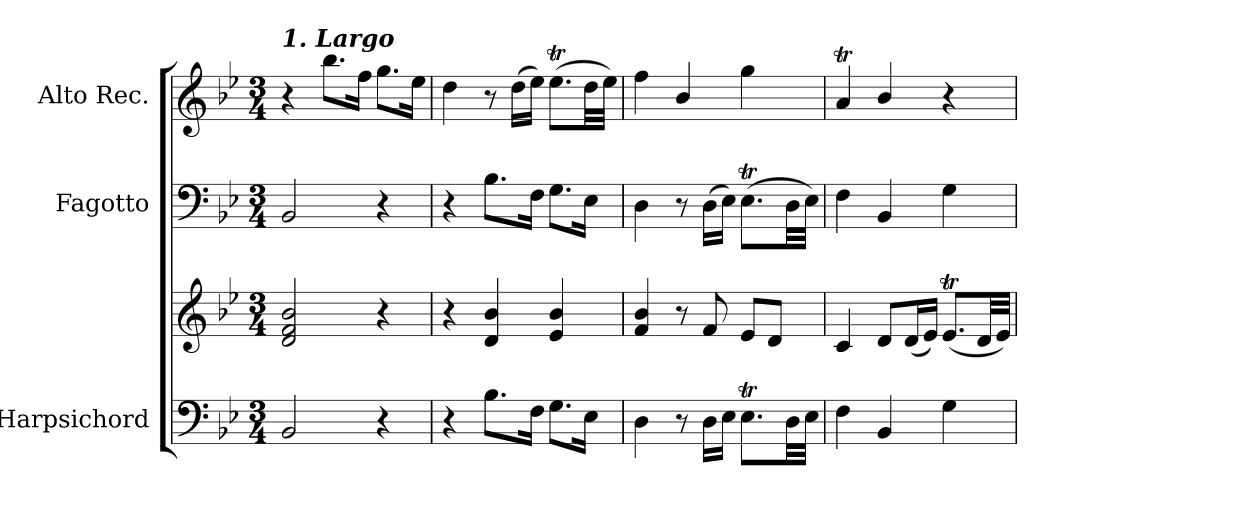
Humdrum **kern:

**kern	**kern	**kern	**kern
*part3	*part3	*part2	*part1
*staff4	*staff3	*staff2	*staff1
*I"Harpsichord	*	*I"Fagotto	*I"Alto Rec.
*I'Hch.	*	*	*I'A.
*clefF4	*clefG2	*clefF4	*clefG2
*k[b-e-]	*k[b-e-]	*k[b-e-]	*k[b-e-]
*M3/4	*M3/4	*M3/4	*M3/4
*MM60	*MM60	*MM60	*MM60
=1	=1	=1	=1
!	!	!	!LO:TX:a:Bi:t=1. Largo
2BB-/	2d/ 2f/ 2b-/	2BB-/	4r
.	.	.	8.bb-\L
.	.	.	16ff\Jk
4r	4r	4r	8.gg\L
.	.	.	16ee-\Jk
=2	=2	=2	=2
4r	4r	4r	4dd\
8.B-\L	4d/ 4b-/	8.B-\L	8r
.	.	.	(>16dd\LL
16F\Jk	.	16F\Jk	16ee-\JJ)
8.G\L	4e-/ 4b-/	8.G\L	(>8.ee-T\L
16E-\Jk	.	16E-\Jk	32dd\LL
.	.	.	32ee-\JJJ)
=3	=3	=3	=3
4D\	4f/ 4b-/	4D\	4ff\
8r	8r	8r	4b-/
16D\LL	8f/	(>16D\LL	.
16E-\JJ	.	16E-\JJ)	.
8.E-T\L	8e-/L	(>8.E-T\L	4gg\
.	8d/J	.	.
32D\LL	.	32D\LL	.
32E-\JJJ	.	32E-\JJJ)	.
=4	=4	=4	=4
4F\	4c/	4F\	4at/
4BB-/	8d/L	4BB-/	4b-/
.	(16d/L	.	.
.	16e-/JJ)	.	.
4G\	(8.e-T/L	4G\	4r
.	32d/LL	.	.
.	32e-/JJJ)	.	.
=	=	=	=
*-	*-	*-	*-
